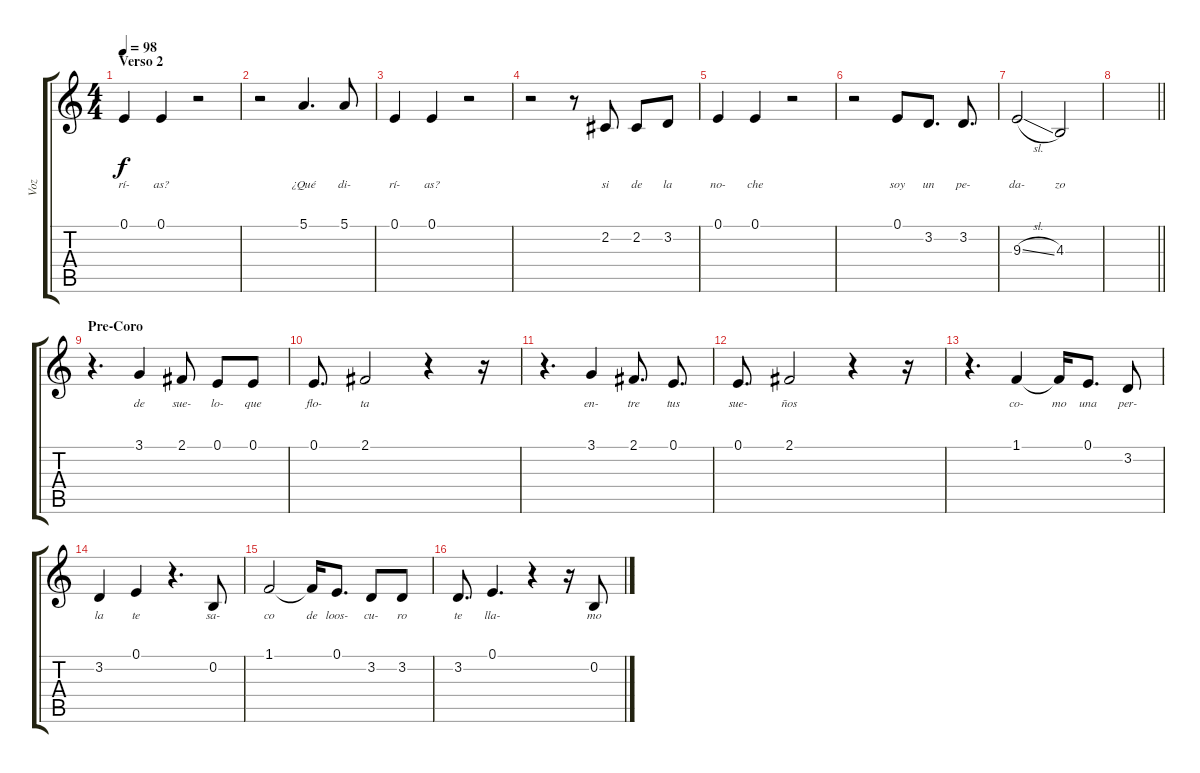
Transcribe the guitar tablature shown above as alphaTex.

\track ("Voz" "Voz") {instrument lead6voice}
\staff {score tabs}
\tuning (E4 B3 G3 D3 A2 E2) {hide}
\ts (4 4)
\section ("" "Verso 2")
\tempo 98
\clef g2
\ks c
0.1.4{lyrics (0 "rí-") lyrics (1 "") lyrics (2 "") lyrics (3 "") lyrics (4 "") dy f} 0.1.4{lyrics (0 "as?") lyrics (1 "") lyrics (2 "") lyrics (3 "") lyrics (4 "")} r.2 |
r.2 5.1.4{d lyrics (0 "¿Qué") lyrics (1 "") lyrics (2 "") lyrics (3 "") lyrics (4 "")} 5.1.8{lyrics (0 "di-") lyrics (1 "") lyrics (2 "") lyrics (3 "") lyrics (4 "")} |
0.1.4{lyrics (0 "rí-") lyrics (1 "") lyrics (2 "") lyrics (3 "") lyrics (4 "")} 0.1.4{lyrics (0 "as?") lyrics (1 "") lyrics (2 "") lyrics (3 "") lyrics (4 "")} r.2 |
r.2 r.8 2.2.8{lyrics (0 "si") lyrics (1 "") lyrics (2 "") lyrics (3 "") lyrics (4 "")} 2.2.8{lyrics (0 "de") lyrics (1 "") lyrics (2 "") lyrics (3 "") lyrics (4 "")} 3.2.8{lyrics (0 "la") lyrics (1 "") lyrics (2 "") lyrics (3 "") lyrics (4 "")} |
0.1.4{lyrics (0 "no-") lyrics (1 "") lyrics (2 "") lyrics (3 "") lyrics (4 "")} 0.1.4{lyrics (0 "che") lyrics (1 "") lyrics (2 "") lyrics (3 "") lyrics (4 "")} r.2 |
r.2 0.1.8{lyrics (0 "soy") lyrics (1 "") lyrics (2 "") lyrics (3 "") lyrics (4 "")} 3.2.8{d lyrics (0 "un") lyrics (1 "") lyrics (2 "") lyrics (3 "") lyrics (4 "")} 3.2.8{d lyrics (0 "pe-") lyrics (1 "") lyrics (2 "") lyrics (3 "") lyrics (4 "")} |
9.3{sl}.2{lyrics (0 "da-") lyrics (1 "") lyrics (2 "") lyrics (3 "") lyrics (4 "")} 4.3.2{lyrics (0 "zo") lyrics (1 "") lyrics (2 "") lyrics (3 "") lyrics (4 "")} |
\barLineRight lightlight
|
\section ("" "Pre-Coro")
r.4{d} 3.1.4{lyrics (0 "de") lyrics (1 "") lyrics (2 "") lyrics (3 "") lyrics (4 "")} 2.1.8{lyrics (0 "sue-") lyrics (1 "") lyrics (2 "") lyrics (3 "") lyrics (4 "")} 0.1.8{lyrics (0 "lo-") lyrics (1 "") lyrics (2 "") lyrics (3 "") lyrics (4 "")} 0.1.8{lyrics (0 "que") lyrics (1 "") lyrics (2 "") lyrics (3 "") lyrics (4 "")} |
0.1.8{d lyrics (0 "flo-") lyrics (1 "") lyrics (2 "") lyrics (3 "") lyrics (4 "")} 2.1.2{lyrics (0 "ta") lyrics (1 "") lyrics (2 "") lyrics (3 "") lyrics (4 "")} r.4 r.16 |
r.4{d} 3.1.4{lyrics (0 "en-") lyrics (1 "") lyrics (2 "") lyrics (3 "") lyrics (4 "")} 2.1.8{d lyrics (0 "tre") lyrics (1 "") lyrics (2 "") lyrics (3 "") lyrics (4 "")} 0.1.8{d lyrics (0 "tus") lyrics (1 "") lyrics (2 "") lyrics (3 "") lyrics (4 "")} |
0.1.8{d lyrics (0 "sue-") lyrics (1 "") lyrics (2 "") lyrics (3 "") lyrics (4 "")} 2.1.2{lyrics (0 "ños") lyrics (1 "") lyrics (2 "") lyrics (3 "") lyrics (4 "")} r.4 r.16 |
r.4{d} 1.1.4{lyrics (0 "co-") lyrics (1 "") lyrics (2 "") lyrics (3 "") lyrics (4 "")} 1.1{t}.16{lyrics (0 "mo") lyrics (1 "") lyrics (2 "") lyrics (3 "") lyrics (4 "")} 0.1.8{d lyrics (0 "una") lyrics (1 "") lyrics (2 "") lyrics (3 "") lyrics (4 "")} 3.2.8{lyrics (0 "per-") lyrics (1 "") lyrics (2 "") lyrics (3 "") lyrics (4 "")} |
3.2.4{lyrics (0 "la") lyrics (1 "") lyrics (2 "") lyrics (3 "") lyrics (4 "")} 0.1.4{lyrics (0 "te") lyrics (1 "") lyrics (2 "") lyrics (3 "") lyrics (4 "")} r.4{d} 0.2.8{lyrics (0 "sa-") lyrics (1 "") lyrics (2 "") lyrics (3 "") lyrics (4 "")} |
1.1.2{lyrics (0 "co") lyrics (1 "") lyrics (2 "") lyrics (3 "") lyrics (4 "")} 1.1{t}.16{lyrics (0 "de") lyrics (1 "") lyrics (2 "") lyrics (3 "") lyrics (4 "")} 0.1.8{d lyrics (0 "loos-") lyrics (1 "") lyrics (2 "") lyrics (3 "") lyrics (4 "")} 3.2.8{lyrics (0 "cu-") lyrics (1 "") lyrics (2 "") lyrics (3 "") lyrics (4 "")} 3.2.8{lyrics (0 "ro") lyrics (1 "") lyrics (2 "") lyrics (3 "") lyrics (4 "")} |
3.2.8{d lyrics (0 "te") lyrics (1 "") lyrics (2 "") lyrics (3 "") lyrics (4 "")} 0.1.4{d lyrics (0 "lla-") lyrics (1 "") lyrics (2 "") lyrics (3 "") lyrics (4 "")} r.4 r.16 0.2.8{lyrics (0 "mo") lyrics (1 "") lyrics (2 "") lyrics (3 "") lyrics (4 "")}
